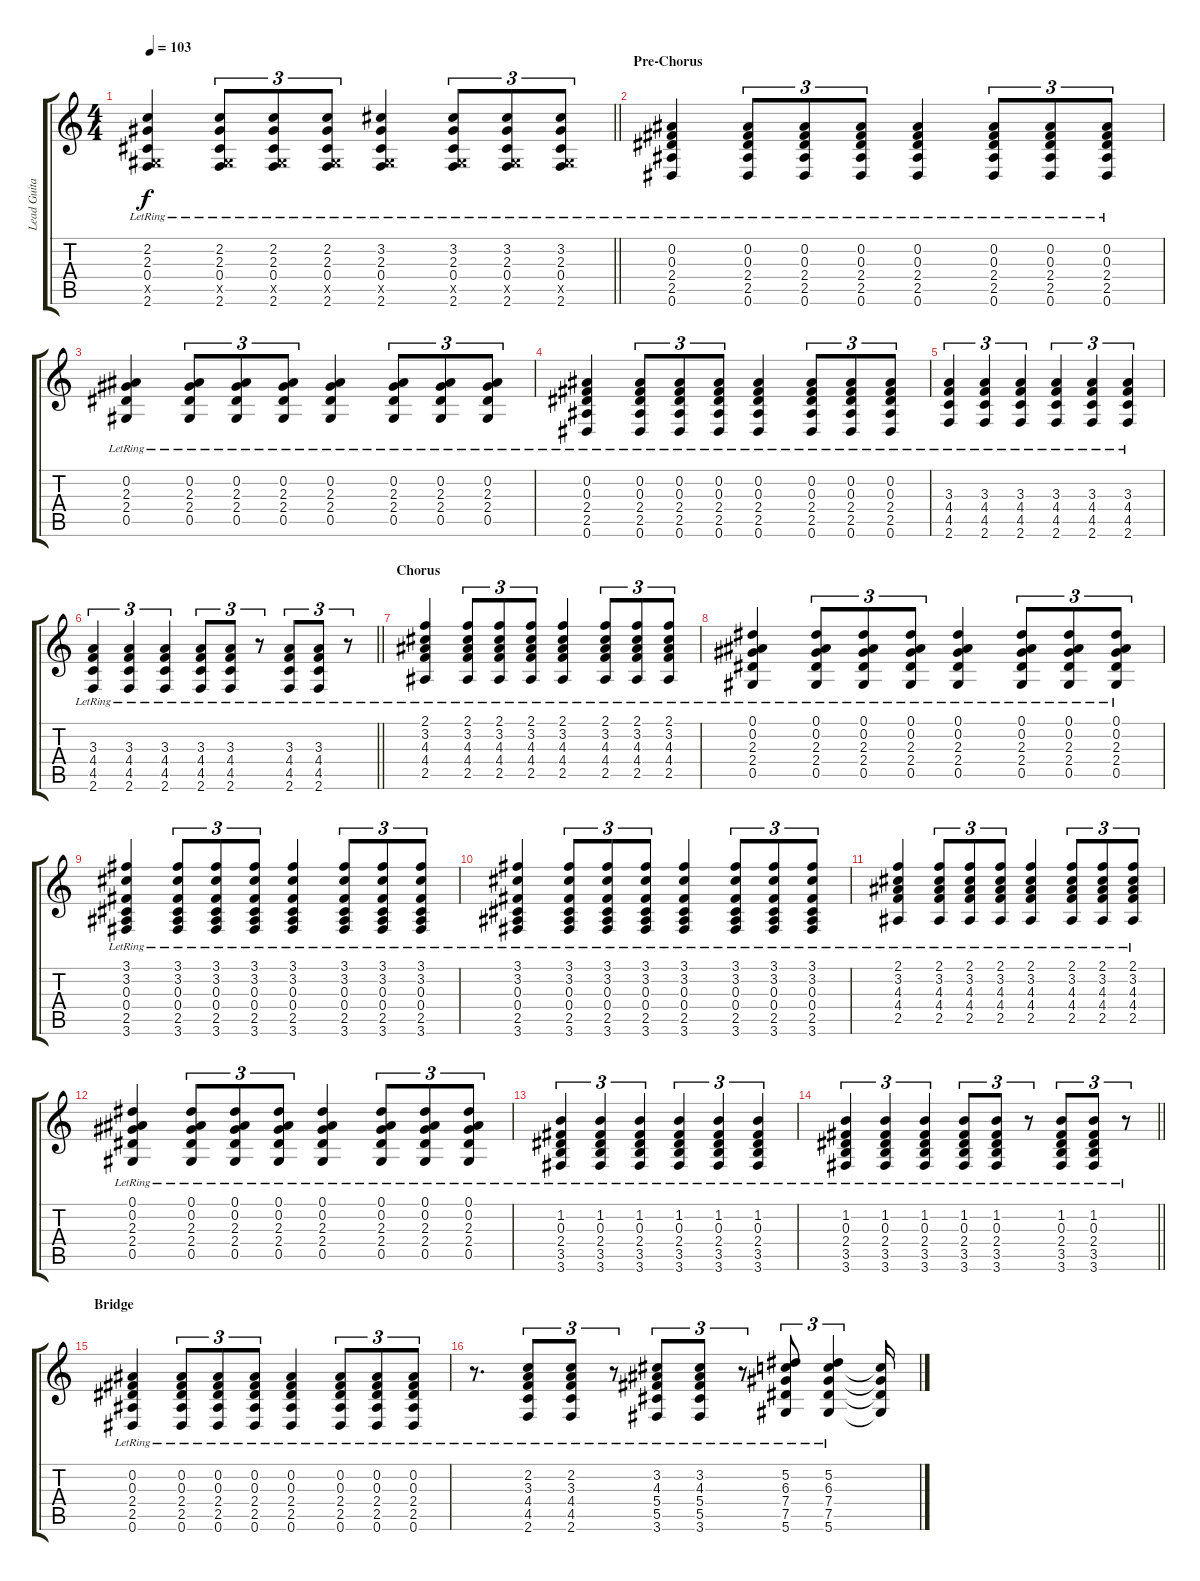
\track ("Lead Guitar" "Lead Guita") {instrument acousticguitarsteel bank 77}
\staff {score tabs}
\tuning (Eb4 Bb3 Gb3 Db3 Ab2 Eb2) {hide}
\ts (4 4)
\tempo 103
\clef g2
\barLineRight lightlight
\ks c
(2.2{lr} 2.3{lr} 0.4{lr} 0.5{x} 2.6{lr}).4{dy f} (2.2{lr} 2.3{lr} 0.4{lr} 0.5{x} 2.6{lr}).8{tu (3 2)} (2.2{lr} 2.3{lr} 0.4{lr} 0.5{x} 2.6{lr}).8{tu (3 2)} (2.2{lr} 2.3{lr} 0.4{lr} 0.5{x} 2.6{lr}).8{tu (3 2)} (3.2{lr} 2.3{lr} 0.4{lr} 0.5{x} 2.6{lr}).4 (3.2{lr} 2.3{lr} 0.4{lr} 0.5{x} 2.6{lr}).8{tu (3 2)} (3.2{lr} 2.3{lr} 0.4{lr} 0.5{x} 2.6{lr}).8{tu (3 2)} (3.2{lr} 2.3{lr} 0.4{lr} 0.5{x} 2.6{lr}).8{tu (3 2)} |
\section ("" "Pre-Chorus")
(0.2{lr} 0.3{lr} 2.4{lr} 2.5{lr} 0.6{lr}).4 (0.2{lr} 0.3{lr} 2.4{lr} 2.5{lr} 0.6{lr}).8{tu (3 2)} (0.2{lr} 0.3{lr} 2.4{lr} 2.5{lr} 0.6{lr}).8{tu (3 2)} (0.2{lr} 0.3{lr} 2.4{lr} 2.5{lr} 0.6{lr}).8{tu (3 2)} (0.2{lr} 0.3{lr} 2.4{lr} 2.5{lr} 0.6{lr}).4 (0.2{lr} 0.3{lr} 2.4{lr} 2.5{lr} 0.6{lr}).8{tu (3 2)} (0.2{lr} 0.3{lr} 2.4{lr} 2.5{lr} 0.6{lr}).8{tu (3 2)} (0.2{lr} 0.3{lr} 2.4{lr} 2.5{lr} 0.6{lr}).8{tu (3 2)} |
(0.2{lr} 2.3{lr} 2.4{lr} 0.5{lr}).4 (0.2{lr} 2.3{lr} 2.4{lr} 0.5{lr}).8{tu (3 2)} (0.2{lr} 2.3{lr} 2.4{lr} 0.5{lr}).8{tu (3 2)} (0.2{lr} 2.3{lr} 2.4{lr} 0.5{lr}).8{tu (3 2)} (0.2{lr} 2.3{lr} 2.4{lr} 0.5{lr}).4 (0.2{lr} 2.3{lr} 2.4{lr} 0.5{lr}).8{tu (3 2)} (0.2{lr} 2.3{lr} 2.4{lr} 0.5{lr}).8{tu (3 2)} (0.2{lr} 2.3{lr} 2.4{lr} 0.5{lr}).8{tu (3 2)} |
(0.2{lr} 0.3{lr} 2.4{lr} 2.5{lr} 0.6{lr}).4 (0.2{lr} 0.3{lr} 2.4{lr} 2.5{lr} 0.6{lr}).8{tu (3 2)} (0.2{lr} 0.3{lr} 2.4{lr} 2.5{lr} 0.6{lr}).8{tu (3 2)} (0.2{lr} 0.3{lr} 2.4{lr} 2.5{lr} 0.6{lr}).8{tu (3 2)} (0.2{lr} 0.3{lr} 2.4{lr} 2.5{lr} 0.6{lr}).4 (0.2{lr} 0.3{lr} 2.4{lr} 2.5{lr} 0.6{lr}).8{tu (3 2)} (0.2{lr} 0.3{lr} 2.4{lr} 2.5{lr} 0.6{lr}).8{tu (3 2)} (0.2{lr} 0.3{lr} 2.4{lr} 2.5{lr} 0.6{lr}).8{tu (3 2)} |
(3.3{lr} 4.4{lr} 4.5{lr} 2.6{lr}).4{tu (3 2)} (3.3{lr} 4.4{lr} 4.5{lr} 2.6{lr}).4{tu (3 2)} (3.3{lr} 4.4{lr} 4.5{lr} 2.6{lr}).4{tu (3 2)} (3.3{lr} 4.4{lr} 4.5{lr} 2.6{lr}).4{tu (3 2)} (3.3{lr} 4.4{lr} 4.5{lr} 2.6{lr}).4{tu (3 2)} (3.3{lr} 4.4{lr} 4.5{lr} 2.6{lr}).4{tu (3 2)} |
\barLineRight lightlight
(3.3{lr} 4.4{lr} 4.5{lr} 2.6{lr}).4{tu (3 2)} (3.3{lr} 4.4{lr} 4.5{lr} 2.6{lr}).4{tu (3 2)} (3.3{lr} 4.4{lr} 4.5{lr} 2.6{lr}).4{tu (3 2)} (3.3{lr} 4.4{lr} 4.5{lr} 2.6{lr}).8{tu (3 2)} (3.3{lr} 4.4{lr} 4.5{lr} 2.6{lr}).8{tu (3 2)} r.8{tu (3 2)} (3.3{lr} 4.4{lr} 4.5{lr} 2.6{lr}).8{tu (3 2)} (3.3{lr} 4.4{lr} 4.5{lr} 2.6{lr}).8{tu (3 2)} r.8{tu (3 2)} |
\section ("" "Chorus")
(2.1{lr} 3.2{lr} 4.3{lr} 4.4{lr} 2.5{lr}).4 (2.1{lr} 3.2{lr} 4.3{lr} 4.4{lr} 2.5{lr}).8{tu (3 2)} (2.1{lr} 3.2{lr} 4.3{lr} 4.4{lr} 2.5{lr}).8{tu (3 2)} (2.1{lr} 3.2{lr} 4.3{lr} 4.4{lr} 2.5{lr}).8{tu (3 2)} (2.1{lr} 3.2{lr} 4.3{lr} 4.4{lr} 2.5{lr}).4 (2.1{lr} 3.2{lr} 4.3{lr} 4.4{lr} 2.5{lr}).8{tu (3 2)} (2.1{lr} 3.2{lr} 4.3{lr} 4.4{lr} 2.5{lr}).8{tu (3 2)} (2.1{lr} 3.2{lr} 4.3{lr} 4.4{lr} 2.5{lr}).8{tu (3 2)} |
(0.1{lr} 0.2{lr} 2.3{lr} 2.4{lr} 0.5{lr}).4 (0.1{lr} 0.2{lr} 2.3{lr} 2.4{lr} 0.5{lr}).8{tu (3 2)} (0.1{lr} 0.2{lr} 2.3{lr} 2.4{lr} 0.5{lr}).8{tu (3 2)} (0.1{lr} 0.2{lr} 2.3{lr} 2.4{lr} 0.5{lr}).8{tu (3 2)} (0.1{lr} 0.2{lr} 2.3{lr} 2.4{lr} 0.5{lr}).4 (0.1{lr} 0.2{lr} 2.3{lr} 2.4{lr} 0.5{lr}).8{tu (3 2)} (0.1{lr} 0.2{lr} 2.3{lr} 2.4{lr} 0.5{lr}).8{tu (3 2)} (0.1{lr} 0.2{lr} 2.3{lr} 2.4{lr} 0.5{lr}).8{tu (3 2)} |
(3.1{lr} 3.2{lr} 0.3{lr} 0.4{lr} 2.5{lr} 3.6{lr}).4 (3.1{lr} 3.2{lr} 0.3{lr} 0.4{lr} 2.5{lr} 3.6{lr}).8{tu (3 2)} (3.1{lr} 3.2{lr} 0.3{lr} 0.4{lr} 2.5{lr} 3.6{lr}).8{tu (3 2)} (3.1{lr} 3.2{lr} 0.3{lr} 0.4{lr} 2.5{lr} 3.6{lr}).8{tu (3 2)} (3.1{lr} 3.2{lr} 0.3{lr} 0.4{lr} 2.5{lr} 3.6{lr}).4 (3.1{lr} 3.2{lr} 0.3{lr} 0.4{lr} 2.5{lr} 3.6{lr}).8{tu (3 2)} (3.1{lr} 3.2{lr} 0.3{lr} 0.4{lr} 2.5{lr} 3.6{lr}).8{tu (3 2)} (3.1{lr} 3.2{lr} 0.3{lr} 0.4{lr} 2.5{lr} 3.6{lr}).8{tu (3 2)} |
(3.1{lr} 3.2{lr} 0.3{lr} 0.4{lr} 2.5{lr} 3.6{lr}).4 (3.1{lr} 3.2{lr} 0.3{lr} 0.4{lr} 2.5{lr} 3.6{lr}).8{tu (3 2)} (3.1{lr} 3.2{lr} 0.3{lr} 0.4{lr} 2.5{lr} 3.6{lr}).8{tu (3 2)} (3.1{lr} 3.2{lr} 0.3{lr} 0.4{lr} 2.5{lr} 3.6{lr}).8{tu (3 2)} (3.1{lr} 3.2{lr} 0.3{lr} 0.4{lr} 2.5{lr} 3.6{lr}).4 (3.1{lr} 3.2{lr} 0.3{lr} 0.4{lr} 2.5{lr} 3.6{lr}).8{tu (3 2)} (3.1{lr} 3.2{lr} 0.3{lr} 0.4{lr} 2.5{lr} 3.6{lr}).8{tu (3 2)} (3.1{lr} 3.2{lr} 0.3{lr} 0.4{lr} 2.5{lr} 3.6{lr}).8{tu (3 2)} |
(2.1{lr} 3.2{lr} 4.3{lr} 4.4{lr} 2.5{lr}).4 (2.1{lr} 3.2{lr} 4.3{lr} 4.4{lr} 2.5{lr}).8{tu (3 2)} (2.1{lr} 3.2{lr} 4.3{lr} 4.4{lr} 2.5{lr}).8{tu (3 2)} (2.1{lr} 3.2{lr} 4.3{lr} 4.4{lr} 2.5{lr}).8{tu (3 2)} (2.1{lr} 3.2{lr} 4.3{lr} 4.4{lr} 2.5{lr}).4 (2.1{lr} 3.2{lr} 4.3{lr} 4.4{lr} 2.5{lr}).8{tu (3 2)} (2.1{lr} 3.2{lr} 4.3{lr} 4.4{lr} 2.5{lr}).8{tu (3 2)} (2.1{lr} 3.2{lr} 4.3{lr} 4.4{lr} 2.5{lr}).8{tu (3 2)} |
(0.1{lr} 0.2{lr} 2.3{lr} 2.4{lr} 0.5{lr}).4 (0.1{lr} 0.2{lr} 2.3{lr} 2.4{lr} 0.5{lr}).8{tu (3 2)} (0.1{lr} 0.2{lr} 2.3{lr} 2.4{lr} 0.5{lr}).8{tu (3 2)} (0.1{lr} 0.2{lr} 2.3{lr} 2.4{lr} 0.5{lr}).8{tu (3 2)} (0.1{lr} 0.2{lr} 2.3{lr} 2.4{lr} 0.5{lr}).4 (0.1{lr} 0.2{lr} 2.3{lr} 2.4{lr} 0.5{lr}).8{tu (3 2)} (0.1{lr} 0.2{lr} 2.3{lr} 2.4{lr} 0.5{lr}).8{tu (3 2)} (0.1{lr} 0.2{lr} 2.3{lr} 2.4{lr} 0.5{lr}).8{tu (3 2)} |
(1.2{lr} 0.3{lr} 2.4{lr} 3.5{lr} 3.6{lr}).4{tu (3 2)} (1.2{lr} 0.3{lr} 2.4{lr} 3.5{lr} 3.6{lr}).4{tu (3 2)} (1.2{lr} 0.3{lr} 2.4{lr} 3.5{lr} 3.6{lr}).4{tu (3 2)} (1.2{lr} 0.3{lr} 2.4{lr} 3.5{lr} 3.6{lr}).4{tu (3 2)} (1.2{lr} 0.3{lr} 2.4{lr} 3.5{lr} 3.6{lr}).4{tu (3 2)} (1.2{lr} 0.3{lr} 2.4{lr} 3.5{lr} 3.6{lr}).4{tu (3 2)} |
\barLineRight lightlight
(1.2{lr} 0.3{lr} 2.4{lr} 3.5{lr} 3.6{lr}).4{tu (3 2)} (1.2{lr} 0.3{lr} 2.4{lr} 3.5{lr} 3.6{lr}).4{tu (3 2)} (1.2{lr} 0.3{lr} 2.4{lr} 3.5{lr} 3.6{lr}).4{tu (3 2)} (1.2{lr} 0.3{lr} 2.4{lr} 3.5{lr} 3.6{lr}).8{tu (3 2)} (1.2{lr} 0.3{lr} 2.4{lr} 3.5{lr} 3.6{lr}).8{tu (3 2)} r.8{tu (3 2)} (1.2{lr} 0.3{lr} 2.4{lr} 3.5{lr} 3.6{lr}).8{tu (3 2)} (1.2{lr} 0.3{lr} 2.4{lr} 3.5{lr} 3.6{lr}).8{tu (3 2)} r.8{tu (3 2)} |
\section ("" "Bridge")
(0.2{lr} 0.3{lr} 2.4{lr} 2.5{lr} 0.6{lr}).4 (0.2{lr} 0.3{lr} 2.4{lr} 2.5{lr} 0.6{lr}).8{tu (3 2)} (0.2{lr} 0.3{lr} 2.4{lr} 2.5{lr} 0.6{lr}).8{tu (3 2)} (0.2{lr} 0.3{lr} 2.4{lr} 2.5{lr} 0.6{lr}).8{tu (3 2)} (0.2{lr} 0.3{lr} 2.4{lr} 2.5{lr} 0.6{lr}).4 (0.2{lr} 0.3{lr} 2.4{lr} 2.5{lr} 0.6{lr}).8{tu (3 2)} (0.2{lr} 0.3{lr} 2.4{lr} 2.5{lr} 0.6{lr}).8{tu (3 2)} (0.2{lr} 0.3{lr} 2.4{lr} 2.5{lr} 0.6{lr}).8{tu (3 2)} |
r.8{d} (2.2{lr} 3.3{lr} 4.4{lr} 4.5{lr} 2.6{lr}).8{tu (3 2)} (2.2{lr} 3.3{lr} 4.4{lr} 4.5{lr} 2.6{lr}).8{tu (3 2)} r.8{tu (3 2)} (3.2{lr} 4.3{lr} 5.4{lr} 5.5{lr} 3.6{lr}).8{tu (3 2)} (3.2{lr} 4.3{lr} 5.4{lr} 5.5{lr} 3.6{lr}).8{tu (3 2)} r.8{tu (3 2)} (5.2{lr} 6.3{lr} 7.4{lr} 7.5{lr} 5.6{lr}).8{tu (3 2)} (5.2{lr} 6.3{lr} 7.4{lr} 7.5{lr} 5.6{lr}).4{tu (3 2)} (6.3{t} 7.4{t} 7.5{t} 5.6{t}).16
